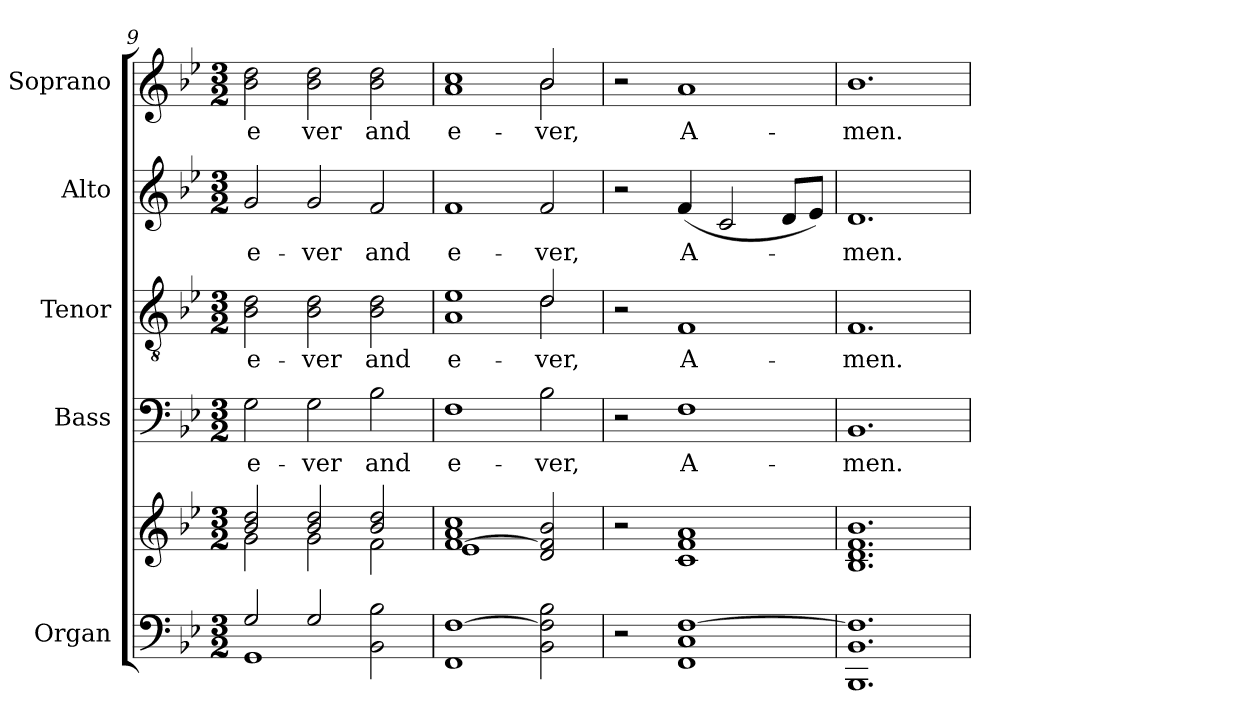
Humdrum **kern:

**kern	**kern	**kern	**text	**kern	**text	**kern	**text	**kern	**text
*part5	*part5	*part4	*part4	*part3	*part3	*part2	*part2	*part1	*part1
*staff6	*staff5	*staff4	*staff4	*staff3	*staff3	*staff2	*staff2	*staff1	*staff1
*I"Organ	*	*I"Bass	*	*I"Tenor	*	*I"Alto	*	*I"Soprano	*
*I'Org.	*	*I'B.	*	*I'T.	*	*I'A.	*	*I'S.	*
!!LO:PB:g=z
*clefF4	*clefG2	*clefF4	*	*clefGv2	*	*clefG2	*	*clefG2	*
*	*	*	*	*ITrd7c12	*	*	*	*	*
*k[b-e-]	*k[b-e-]	*k[b-e-]	*	*k[b-e-]	*	*k[b-e-]	*	*k[b-e-]	*
*B-:	*B-:	*B-:	*	*B-:	*	*B-:	*	*B-:	*
*M3/2	*M3/2	*M3/2	*	*M3/2	*	*M3/2	*	*M3/2	*
=9	=9	=9	=9	=9	=9	=9	=9	=9	=9
*^	*^	*	*	*	*	*	*	*	*
!	!	!	!	!	!LO:LY:b:color=#000000	!	!	!	!	!	!
!	!	!	!	!	!	!	!LO:LY:b:color=#000000	!	!	!	!
!	!	!	!	!	!	!	!	!	!LO:LY:b:color=#000000	!	!
!	!	!	!	!	!	!	!	!	!	!	!LO:LY:b:color=#000000
2Gi/	1GGi	2b-i/ 2ddi	2gi\	2Gi\	e-	2BB-i\ 2Di	e-	2gi/	e-	2b-i\ 2ddi	e
!	!	!	!	!	!LO:LY:b:color=#000000	!	!	!	!	!	!
!	!	!	!	!	!	!	!LO:LY:b:color=#000000	!	!	!	!
!	!	!	!	!	!	!	!	!	!LO:LY:b:color=#000000	!	!
!	!	!	!	!	!	!	!	!	!	!	!LO:LY:b:color=#000000
2Gi/	.	2b-i/ 2ddi	2gi\	2Gi\	-ver	2BB-i\ 2Di	-ver	2gi/	-ver	2b-i\ 2ddi	ver
!	!	!	!	!	!LO:LY:b:color=#000000	!	!	!	!	!	!
!	!	!	!	!	!	!	!LO:LY:b:color=#000000	!	!	!	!
!	!	!	!	!	!	!	!	!	!LO:LY:b:color=#000000	!	!
!	!	!	!	!	!	!	!	!	!	!	!LO:LY:b:color=#000000
2BB-i\ 2B-i	2ryy	2b-i/ 2ddi	2fi\	2B-i\	and	2BB-i\ 2Di	and	2fi/	and	2b-i\ 2ddi	and
*v	*v	*	*	*	*	*	*	*	*	*	*
=10	=10	=10	=10	=10	=10	=10	=10	=10	=10	=10
*^	*	*	*	*	*	*	*	*	*	*
!	!	!	!	!	!LO:LY:b:color=#000000	!	!	!	!	!	!
*v	*v	*	*	*	*	*	*	*	*	*	*
*^	*	*	*	*	*	*	*	*	*	*
!	!	!	!	!	!	!	!LO:LY:b:color=#000000	!	!	!	!
*v	*v	*	*	*	*	*^	*	*	*	*	*
*^	*	*	*	*	*	*	*	*	*	*	*
!	!	!	!	!	!	!	!	!	!	!LO:LY:b:color=#000000	!	!
*v	*v	*	*	*	*	*	*	*	*	*	*	*
*^	*	*	*	*	*	*	*	*	*	*	*
!	!	!	!	!	!	!	!	!	!	!	!	!LO:LY:b:color=#000000
*v	*v	*	*	*	*	*	*	*	*	*	*^	*
1FFi [1Fi	[1fi 1ai 1cci	1e-i	1Fi	e-	1AAi 1E-i	1ryy	e-	1fi	e-	1ai 1cci	1ryy	e-
!	!	!	!	!LO:LY:b:color=#000000	!	!	!	!	!	!	!	!
!	!	!	!	!	!	!	!LO:LY:b:color=#000000	!	!	!	!	!
!	!	!	!	!	!	!	!	!	!LO:LY:b:color=#000000	!	!	!
!	!	!	!	!	!	!	!	!	!	!	!	!LO:LY:b:color=#000000
2BB-i\ 2Fi] 2B-i	2di/ 2fi] 2b-i	2ryy	2B-i\	-ver,	2Di/	2Di\	-ver,	2fi/	-ver,	2b-i/	2b-i\	-ver,
*	*v	*v	*	*	*v	*v	*	*	*	*v	*v	*
=11	=11	=11	=11	=11	=11	=11	=11	=11	=11
2r	2r	2r	.	2r	.	2r	.	2r	.
!	!	!	!LO:LY:b:color=#000000	!	!	!	!	!	!
!	!	!	!	!	!LO:LY:b:color=#000000	!	!	!	!
!	!	!	!	!	!	!	!LO:LY:b:color=#000000	!	!
!	!	!	!	!	!	!	!	!	!LO:LY:b:color=#000000
1FFi 1Ci [1Fi	1ci 1fi 1ai	1Fi	A-	1FFi	A-	(4fi/	A-	1ai	A-
.	.	.	.	.	.	2ci/	.	.	.
.	.	.	.	.	.	8di/L	.	.	.
.	.	.	.	.	.	8e-i/J)	.	.	.
=12	=12	=12	=12	=12	=12	=12	=12	=12	=12
!	!	!	!LO:LY:b:color=#000000	!	!	!	!	!	!
!	!	!	!	!	!LO:LY:b:color=#000000	!	!	!	!
!	!	!	!	!	!	!	!LO:LY:b:color=#000000	!	!
!	!	!	!	!	!	!	!	!	!LO:LY:b:color=#000000
1.BBB-i 1.BB-i 1.Fi]	1.B-i 1.di 1.fi 1.b-i	1.BB-i	-men.	1.FFi	-men.	1.di	-men.	1.b-i	-men.
=	=	=	=	=	=	=	=	=	=
*-	*-	*-	*-	*-	*-	*-	*-	*-	*-
